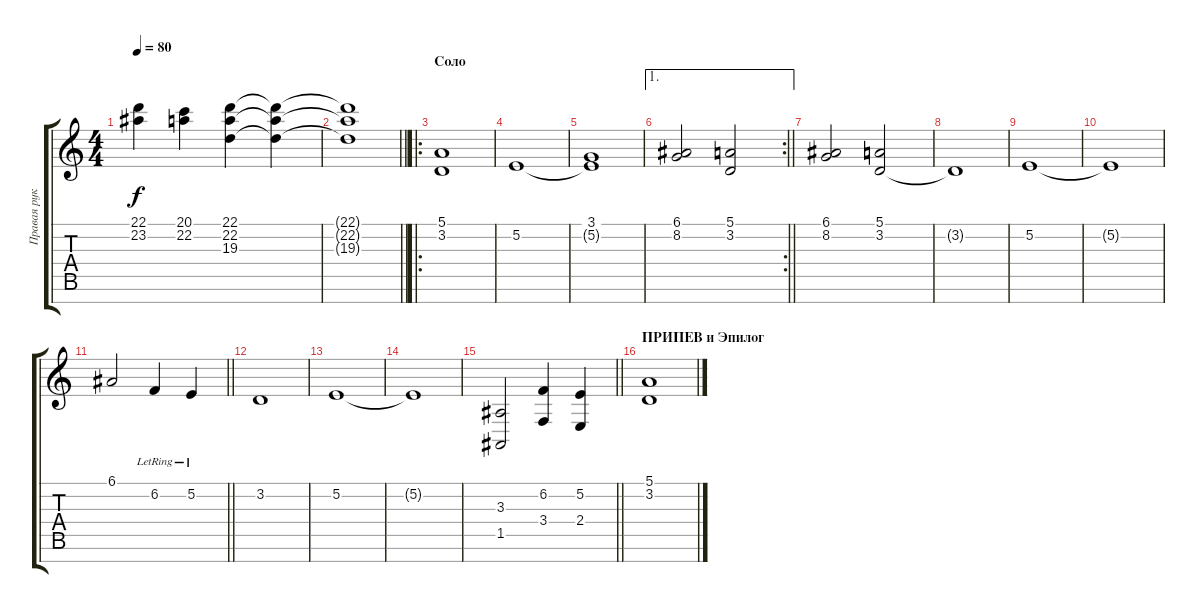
\track ("Правая рукав Клавиш" "Правая рук") {instrument stringensemble2}
\staff {score tabs}
\tuning (E4 B3 G3 D3 A2 E2 B1) {hide}
\ts (4 4)
\tempo 80
\clef g2
\ks c
(22.1 23.2).4{dy f} (20.1 22.2).4 (22.1 22.2 19.3).4 (22.1{t} 22.2{t} 19.3{t}).4 |
\barLineRight lightlight
(22.1{t} 22.2{t} 19.3{t}).1 |
\ro
\section ("" "Соло")
(5.1 3.2).1 |
5.2.1 |
(3.1 5.2{t}).1 |
\ae 1
\rc 2
\barLineRight lightlight
(6.1 8.2).2 (5.1 3.2).2 |
(6.1 8.2).2 (5.1 3.2).2 |
3.2{t}.1 |
5.2.1 |
5.2{t}.1 |
\barLineRight lightlight
6.1.2 6.2{lr}.4 5.2{lr}.4 |
3.2.1 |
5.2.1 |
5.2{t}.1 |
\barLineRight lightlight
(3.3 1.5).2 (6.2 3.4).4 (5.2 2.4).4 |
\section ("" "ПРИПЕВ и Эпилог")
(5.1 3.2).1
